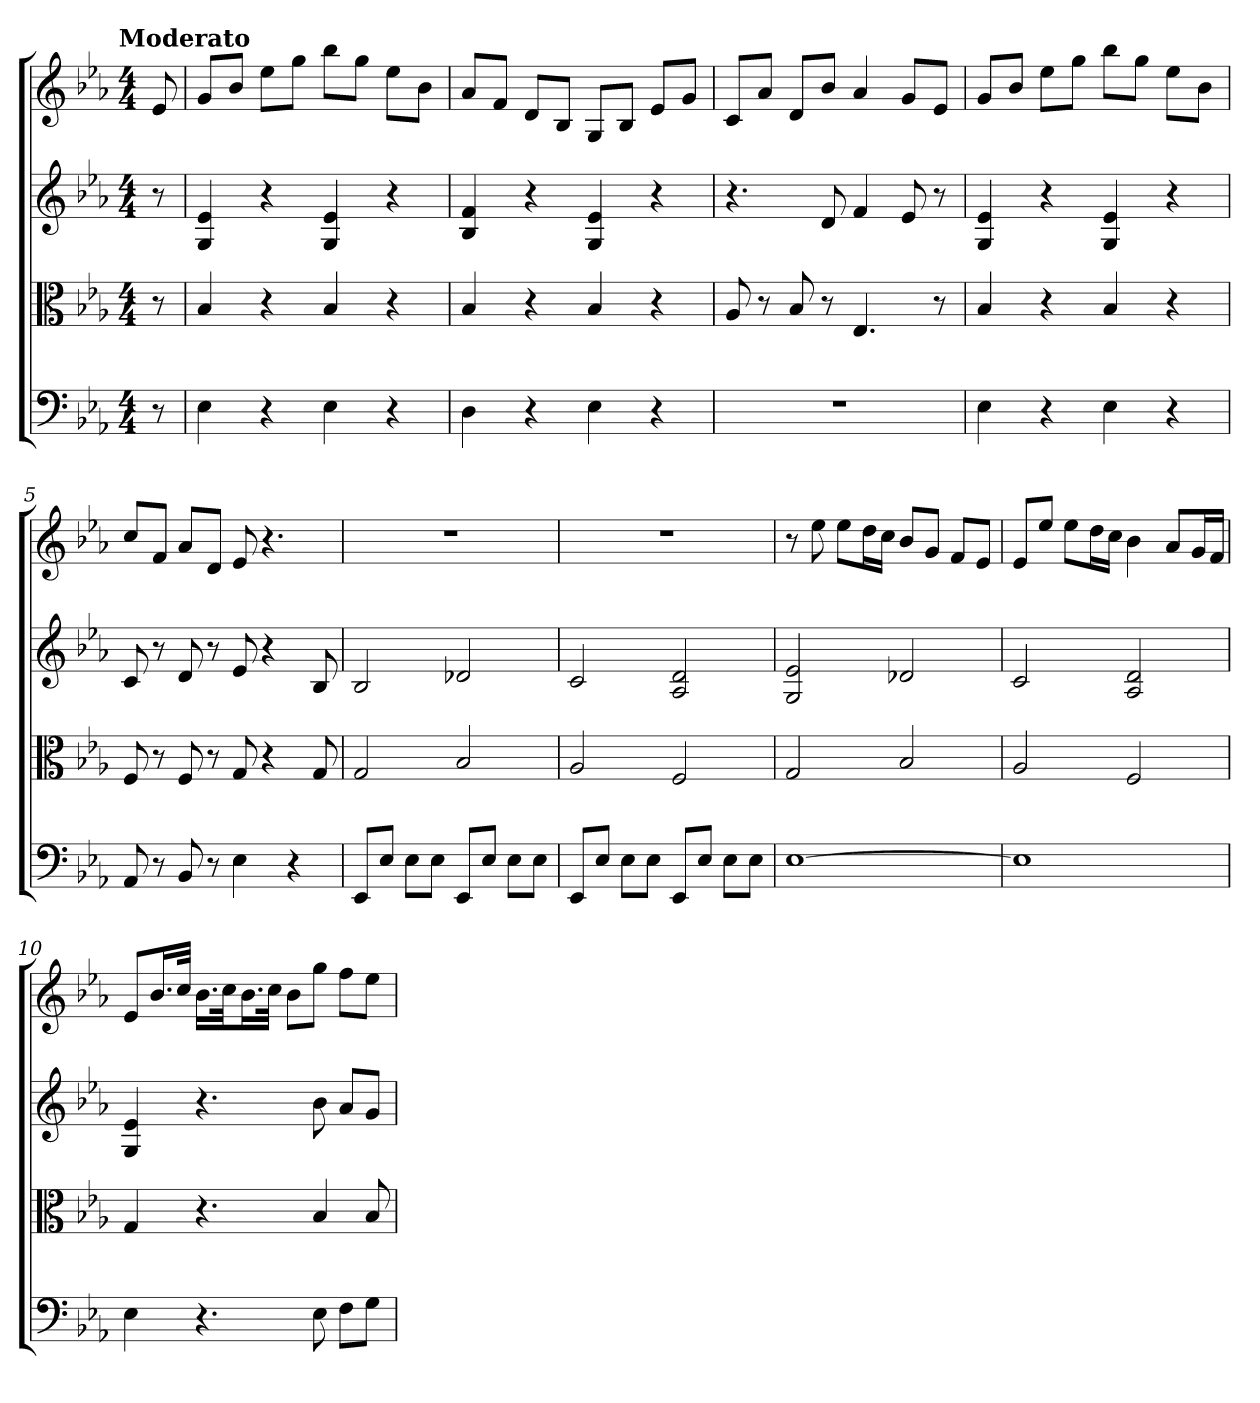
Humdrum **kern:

**kern	**kern	**kern	**kern
*part4	*part3	*part2	*part1
*staff4	*staff3	*staff2	*staff1
*clefF4	*clefC3	*	*
*k[b-e-a-]	*k[b-e-a-]	*k[b-e-a-]	*k[b-e-a-]
*E-:	*E-:	*E-:	*E-:
!!LO:TX:omd:t=Moderato
*M4/4	*M4/4	*M4/4	*M4/4
*MM92	*MM92	*MM92	*MM92
=	=	=	=
8r	8r	8r	8e-
=1	=1	=1	=1
4E-	4B-	4G 4e-	8gL
.	.	.	8b-J
4r	4r	4r	8ee-L
.	.	.	8ggJ
4E-	4B-	4G 4e-	8bb-L
.	.	.	8ggJ
4r	4r	4r	8ee-L
.	.	.	8b-J
=2	=2	=2	=2
4D	4B-	4B- 4f	8a-L
.	.	.	8fJ
4r	4r	4r	8dL
.	.	.	8B-J
4E-	4B-	4G 4e-	8GL
.	.	.	8B-J
4r	4r	4r	8e-L
.	.	.	8gJ
=3	=3	=3	=3
1r	8A-	4.r	8cL
.	8r	.	8a-J
.	8B-	.	8dL
.	8r	8d	8b-J
.	4.E-	4f	4a-
.	.	8e-	8gL
.	8r	8r	8e-J
=4	=4	=4	=4
4E-	4B-	4G 4e-	8gL
.	.	.	8b-J
4r	4r	4r	8ee-L
.	.	.	8ggJ
4E-	4B-	4G 4e-	8bb-L
.	.	.	8ggJ
4r	4r	4r	8ee-L
.	.	.	8b-J
=5	=5	=5	=5
8AA-	8F	8c	8ccL
8r	8r	8r	8fJ
8BB-	8F	8d	8a-L
8r	8r	8r	8dJ
4E-	8G	8e-	8e-
.	4r	4r	4.r
4r	.	.	.
.	8G	8B-	.
=6	=6	=6	=6
8EE-/L	2G	2B-	1r
8E-/J	.	.	.
8E-\L	.	.	.
8E-\J	.	.	.
8EE-/L	2B-	2d-X	.
8E-/J	.	.	.
8E-\L	.	.	.
8E-\J	.	.	.
=7	=7	=7	=7
8EE-/L	2A-	2c	1r
8E-/J	.	.	.
8E-\L	.	.	.
8E-\J	.	.	.
8EE-/L	2F	2A- 2d	.
8E-/J	.	.	.
8E-\L	.	.	.
8E-\J	.	.	.
=8	=8	=8	=8
[1E-	2G	2G 2e-	8r
.	.	.	8ee-
.	.	.	8ee-L
.	.	.	16ddL
.	.	.	16ccJJ
.	2B-	2d-X	8b-L
.	.	.	8gJ
.	.	.	8fL
.	.	.	8e-J
=9	=9	=9	=9
1E-]	2A-	2c	8e-L
.	.	.	8ee-J
.	.	.	8ee-L
.	.	.	16ddL
.	.	.	16ccJJ
.	2F	2A- 2d	4b-
.	.	.	8a-L
.	.	.	16gL
.	.	.	16fJJ
=10	=10	=10	=10
4E-	4G	4G 4e-	8e-L
.	.	.	16.b-L
.	.	.	32ccJJk
4.r	4.r	4.r	16.b-LL
.	.	.	32ccJk
.	.	.	16.b-L
.	.	.	32ccJJk
.	.	.	8b-L
8E-	4B-	8b-	8ggJ
8F\L	.	8a-L	8ffL
8G\J	8B-	8gJ	8ee-J
=	=	=	=
*-	*-	*-	*-
